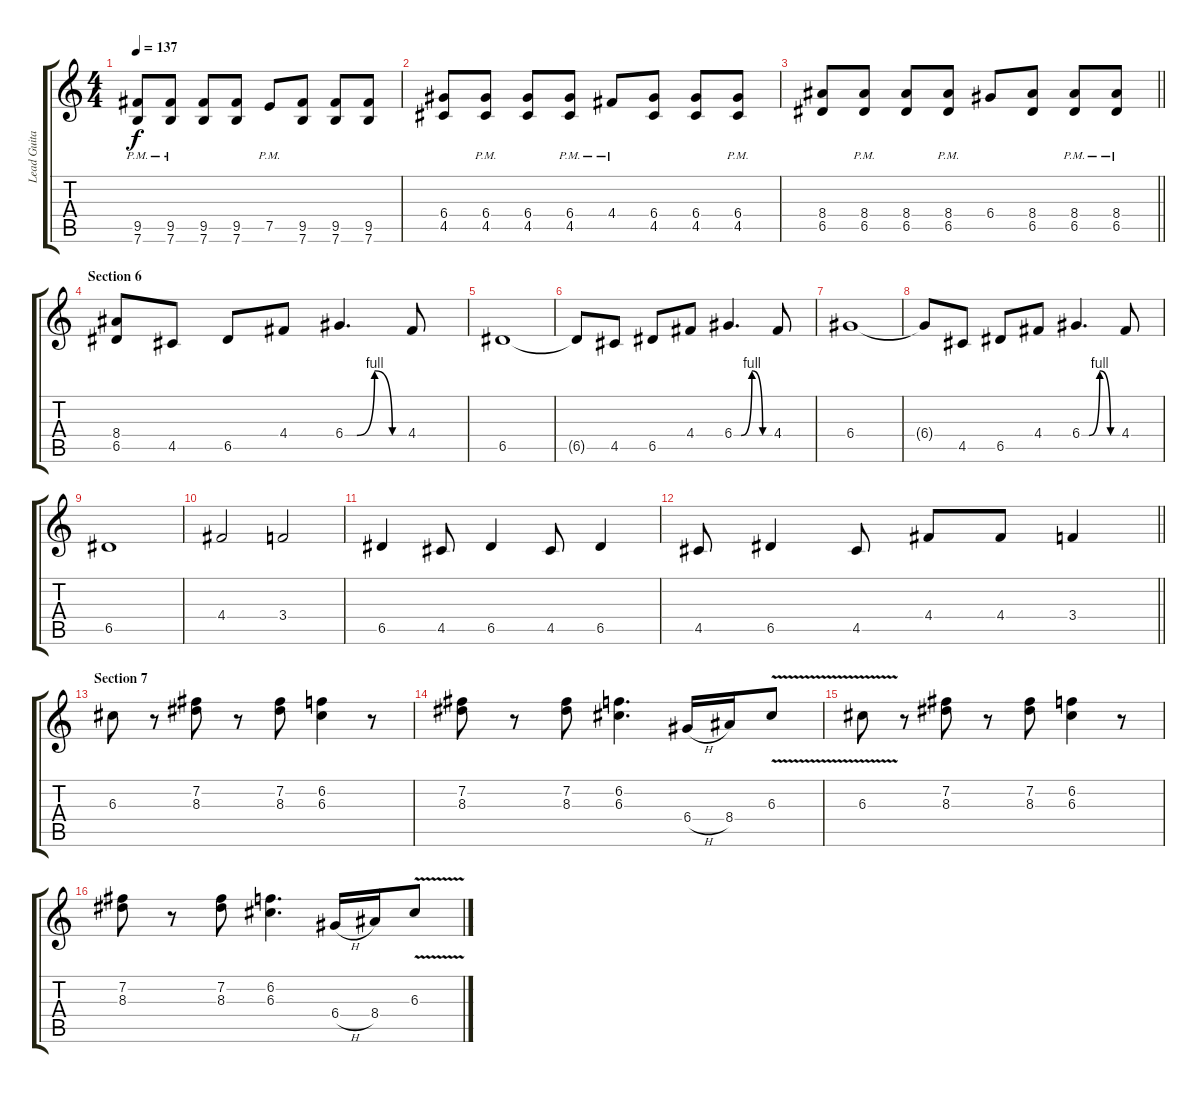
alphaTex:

\track ("Lead Guitar" "Lead Guita") {instrument overdrivenguitar}
\staff {score tabs}
\tuning (E4 B3 G3 D3 A2 E2) {hide}
\ts (4 4)
\tempo 137
\clef g2
\ks c
(9.5{pm} 7.6{pm}).8{dy f} (9.5{pm} 7.6{pm}).8 (9.5 7.6).8 (9.5 7.6).8 7.5{pm}.8 (9.5 7.6).8 (9.5 7.6).8 (9.5 7.6).8 |
(6.4 4.5).8 (6.4{pm} 4.5{pm}).8 (6.4 4.5).8 (6.4{pm} 4.5{pm}).8 4.4{pm}.8 (6.4 4.5).8 (6.4 4.5).8 (6.4{pm} 4.5{pm}).8 |
\barLineRight lightlight
(8.4 6.5).8 (8.4{pm} 6.5{pm}).8 (8.4 6.5).8 (8.4{pm} 6.5{pm}).8 6.4.8 (8.4 6.5).8 (8.4{pm} 6.5{pm}).8 (8.4{pm} 6.5{pm}).8 |
\section ("" "Section 6")
(8.4 6.5).8 4.5.8 6.5.8 4.4.8 6.4{be (custom 0 0 12 0 30 4 48 0 60 0)}.4{d} 4.4.8 |
6.5.1 |
6.5{t}.8 4.5.8 6.5.8 4.4.8 6.4{be (custom 0 0 12 0 30 4 48 0 60 0)}.4{d} 4.4.8 |
6.4.1 |
6.4{t}.8 4.5.8 6.5.8 4.4.8 6.4{be (custom 0 0 12 0 30 4 48 0 60 0)}.4{d} 4.4.8 |
6.5.1 |
4.4.2 3.4.2 |
6.5.4 4.5.8 6.5.4 4.5.8 6.5.4 |
\barLineRight lightlight
4.5.8 6.5.4 4.5.8 4.4.8 4.4.8 3.4.4 |
\section ("" "Section 7")
6.3.8 r.8 (7.2 8.3).8 r.8 (7.2 8.3).8 (6.2 6.3).4 r.8 |
(7.2 8.3).8 r.8 (7.2 8.3).8 (6.2 6.3).4{d} 6.4{h}.16 8.4.16 6.3{v}.8 |
6.3{v}.8 r.8 (7.2 8.3).8 r.8 (7.2 8.3).8 (6.2 6.3).4 r.8 |
(7.2 8.3).8 r.8 (7.2 8.3).8 (6.2 6.3).4{d} 6.4{h}.16 8.4.16 6.3{v}.8
